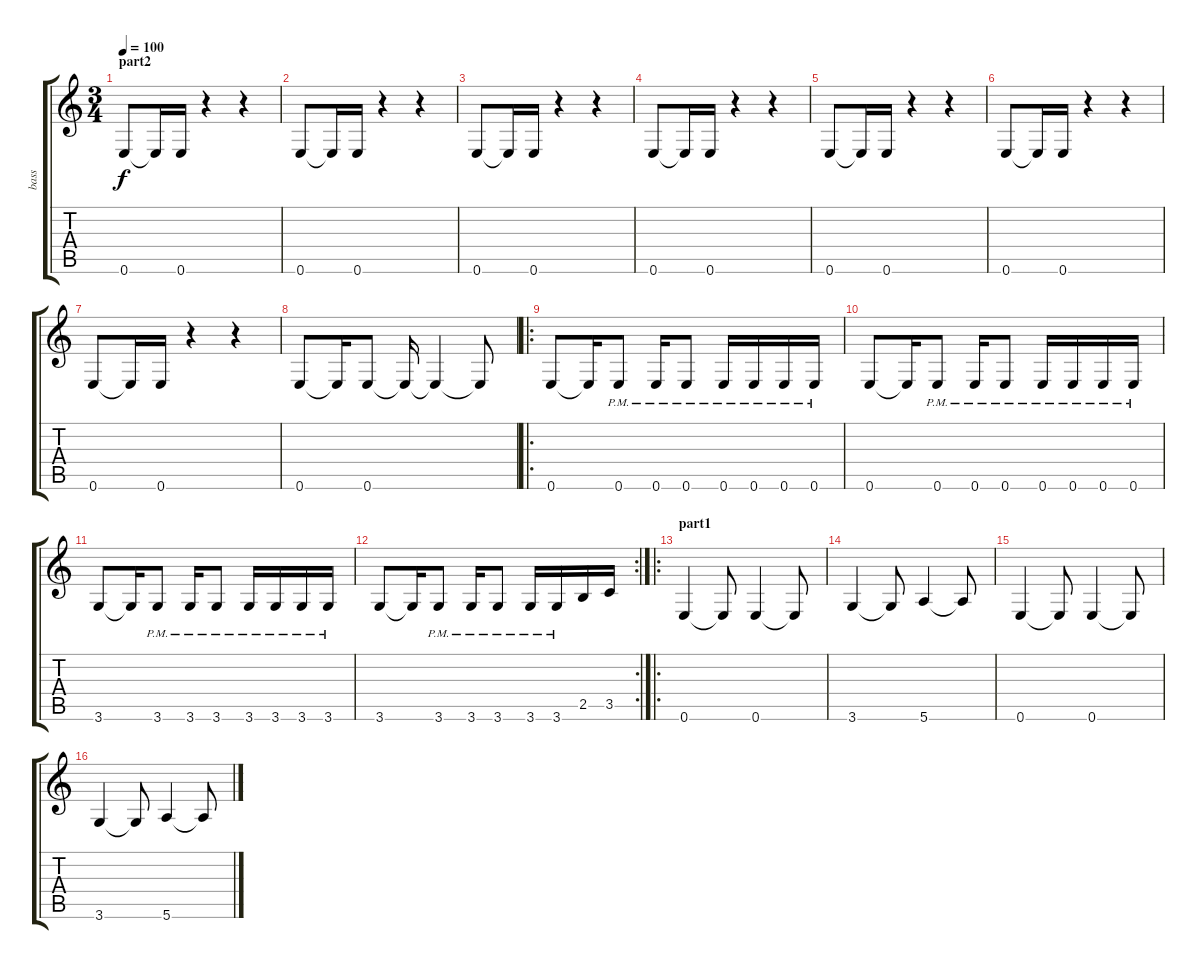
\track ("bass" "bass") {instrument electricbassfinger}
\staff {score tabs}
\tuning (E4 B3 G3 D3 A2 E2) {hide}
\ts (3 4)
\section ("" "part2")
\tempo 100
\clef g2
\ks c
0.6.8{dy f} 0.6{t}.16 0.6.16 r.4 r.4 |
0.6.8 0.6{t}.16 0.6.16 r.4 r.4 |
0.6.8 0.6{t}.16 0.6.16 r.4 r.4 |
0.6.8 0.6{t}.16 0.6.16 r.4 r.4 |
0.6.8 0.6{t}.16 0.6.16 r.4 r.4 |
0.6.8 0.6{t}.16 0.6.16 r.4 r.4 |
0.6.8 0.6{t}.16 0.6.16 r.4 r.4 |
0.6.8 0.6{t}.16 0.6.8 0.6{t}.16 0.6{t}.4 0.6{t}.8 |
\ro
0.6.8 0.6{t}.16 0.6{pm}.8 0.6{pm}.16 0.6{pm}.8 0.6{pm}.16 0.6{pm}.16 0.6{pm}.16 0.6{pm}.16 |
0.6.8 0.6{t}.16 0.6{pm}.8 0.6{pm}.16 0.6{pm}.8 0.6{pm}.16 0.6{pm}.16 0.6{pm}.16 0.6{pm}.16 |
3.6.8 3.6{t}.16 3.6{pm}.8 3.6{pm}.16 3.6{pm}.8 3.6{pm}.16 3.6{pm}.16 3.6{pm}.16 3.6{pm}.16 |
\rc 2
3.6.8 3.6{t}.16 3.6{pm}.8 3.6{pm}.16 3.6{pm}.8 3.6{pm}.16 3.6{pm}.16 2.5.16 3.5.16 |
\ro
\section ("" "part1")
0.6.4 0.6{t}.8 0.6.4 0.6{t}.8 |
3.6.4 3.6{t}.8 5.6.4 5.6{t}.8 |
0.6.4 0.6{t}.8 0.6.4 0.6{t}.8 |
3.6.4 3.6{t}.8 5.6.4 5.6{t}.8
